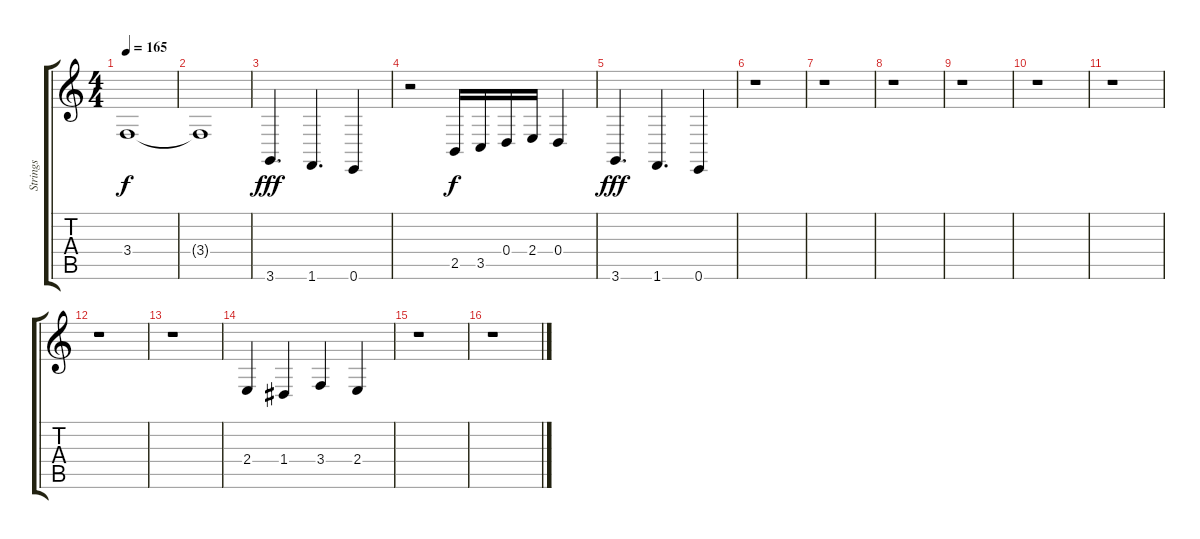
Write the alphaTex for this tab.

\track ("Strings" "Strings") {instrument stringensemble1}
\staff {score tabs}
\tuning (E4 B3 G3 D3 A2 E2) {hide}
\ts (4 4)
\tempo 165
\clef g2
\ks c
3.4.1{dy f} |
3.4{t}.1 |
3.6.4{d dy fff} 1.6.4{d} 0.6.4 |
r.2 2.5.16{dy f} 3.5.16 0.4.16 2.4.16 0.4.4 |
3.6.4{d dy fff} 1.6.4{d} 0.6.4 |
r.1 |
r.1 |
r.1 |
r.1 |
r.1 |
r.1 |
r.1 |
r.1 |
2.4.4 1.4.4 3.4.4 2.4.4 |
r.1 |
r.1
